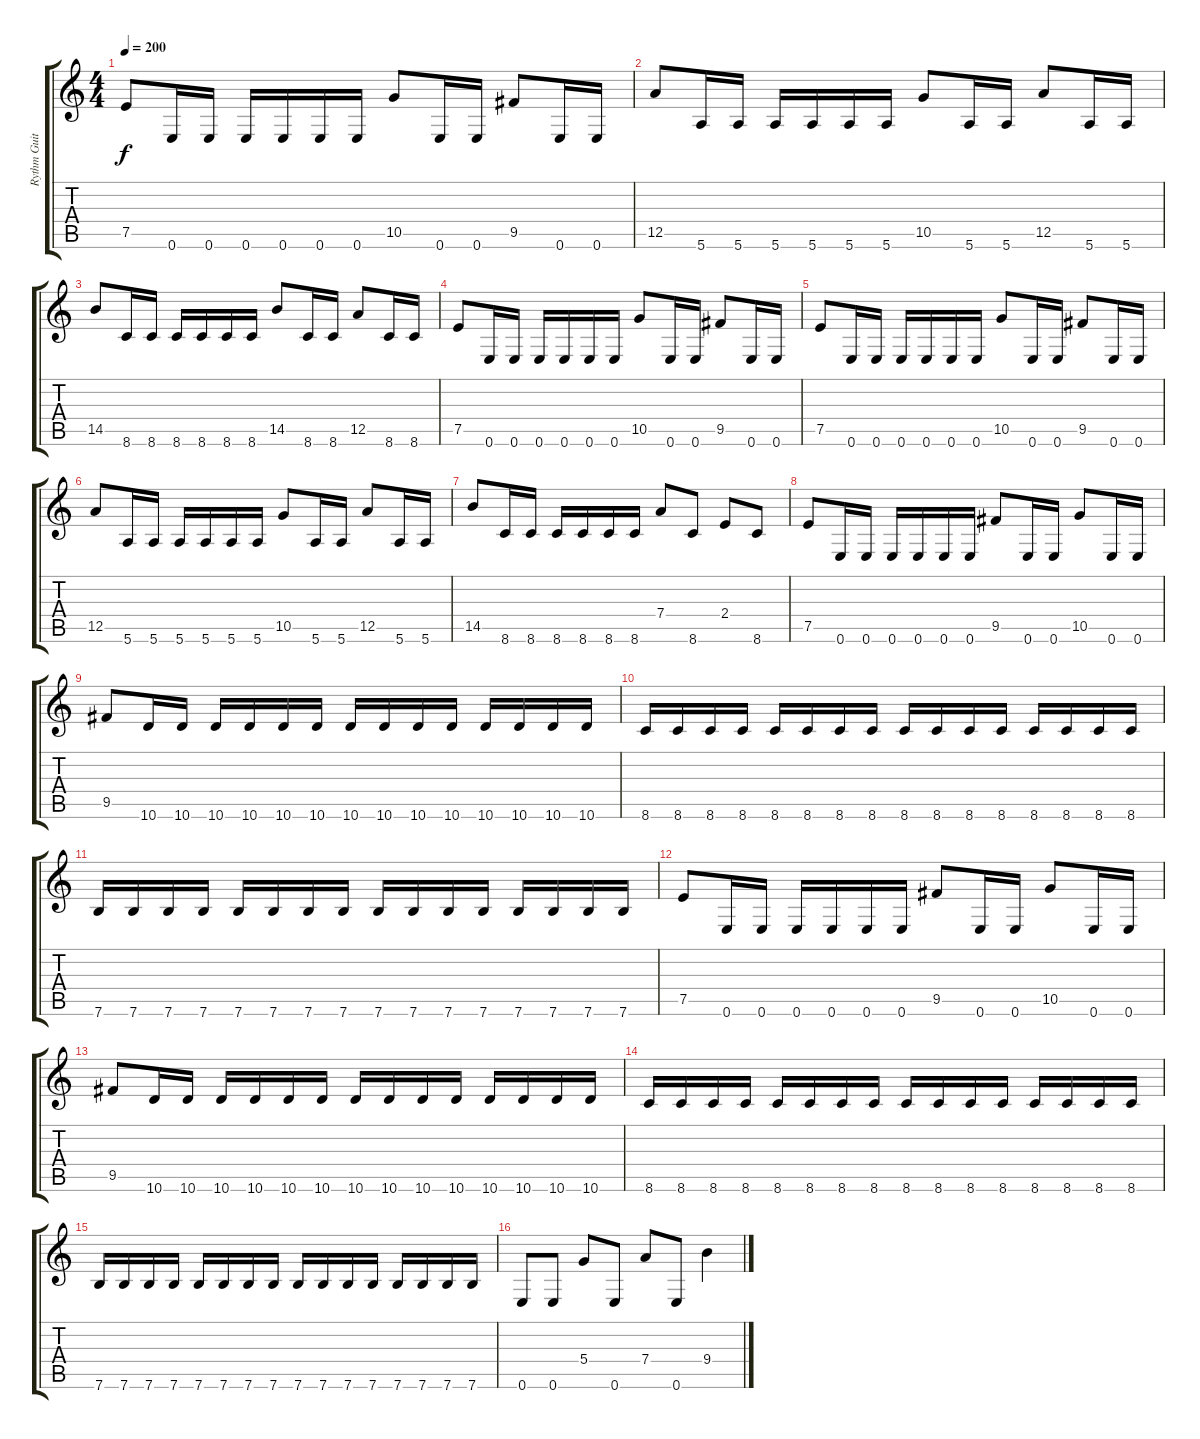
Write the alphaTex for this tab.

\track ("Rythm Guitar" "Rythm Guit") {instrument distortionguitar}
\staff {score tabs}
\tuning (E4 B3 G3 D3 A2 E2) {hide}
\ts (4 4)
\tempo 200
\clef g2
\ks c
7.5.8{dy f} 0.6.16 0.6.16 0.6.16 0.6.16 0.6.16 0.6.16 10.5.8 0.6.16 0.6.16 9.5.8 0.6.16 0.6.16 |
12.5.8 5.6.16 5.6.16 5.6.16 5.6.16 5.6.16 5.6.16 10.5.8 5.6.16 5.6.16 12.5.8 5.6.16 5.6.16 |
14.5.8 8.6.16 8.6.16 8.6.16 8.6.16 8.6.16 8.6.16 14.5.8 8.6.16 8.6.16 12.5.8 8.6.16 8.6.16 |
7.5.8 0.6.16 0.6.16 0.6.16 0.6.16 0.6.16 0.6.16 10.5.8 0.6.16 0.6.16 9.5.8 0.6.16 0.6.16 |
7.5.8 0.6.16 0.6.16 0.6.16 0.6.16 0.6.16 0.6.16 10.5.8 0.6.16 0.6.16 9.5.8 0.6.16 0.6.16 |
12.5.8 5.6.16 5.6.16 5.6.16 5.6.16 5.6.16 5.6.16 10.5.8 5.6.16 5.6.16 12.5.8 5.6.16 5.6.16 |
14.5.8 8.6.16 8.6.16 8.6.16 8.6.16 8.6.16 8.6.16 7.4.8 8.6.8 2.4.8 8.6.8 |
7.5.8 0.6.16 0.6.16 0.6.16 0.6.16 0.6.16 0.6.16 9.5.8 0.6.16 0.6.16 10.5.8 0.6.16 0.6.16 |
9.5.8 10.6.16 10.6.16 10.6.16 10.6.16 10.6.16 10.6.16 10.6.16 10.6.16 10.6.16 10.6.16 10.6.16 10.6.16 10.6.16 10.6.16 |
8.6.16 8.6.16 8.6.16 8.6.16 8.6.16 8.6.16 8.6.16 8.6.16 8.6.16 8.6.16 8.6.16 8.6.16 8.6.16 8.6.16 8.6.16 8.6.16 |
7.6.16 7.6.16 7.6.16 7.6.16 7.6.16 7.6.16 7.6.16 7.6.16 7.6.16 7.6.16 7.6.16 7.6.16 7.6.16 7.6.16 7.6.16 7.6.16 |
7.5.8 0.6.16 0.6.16 0.6.16 0.6.16 0.6.16 0.6.16 9.5.8 0.6.16 0.6.16 10.5.8 0.6.16 0.6.16 |
9.5.8 10.6.16 10.6.16 10.6.16 10.6.16 10.6.16 10.6.16 10.6.16 10.6.16 10.6.16 10.6.16 10.6.16 10.6.16 10.6.16 10.6.16 |
8.6.16 8.6.16 8.6.16 8.6.16 8.6.16 8.6.16 8.6.16 8.6.16 8.6.16 8.6.16 8.6.16 8.6.16 8.6.16 8.6.16 8.6.16 8.6.16 |
7.6.16 7.6.16 7.6.16 7.6.16 7.6.16 7.6.16 7.6.16 7.6.16 7.6.16 7.6.16 7.6.16 7.6.16 7.6.16 7.6.16 7.6.16 7.6.16 |
0.6.8 0.6.8 5.4.8 0.6.8 7.4.8 0.6.8 9.4.4
